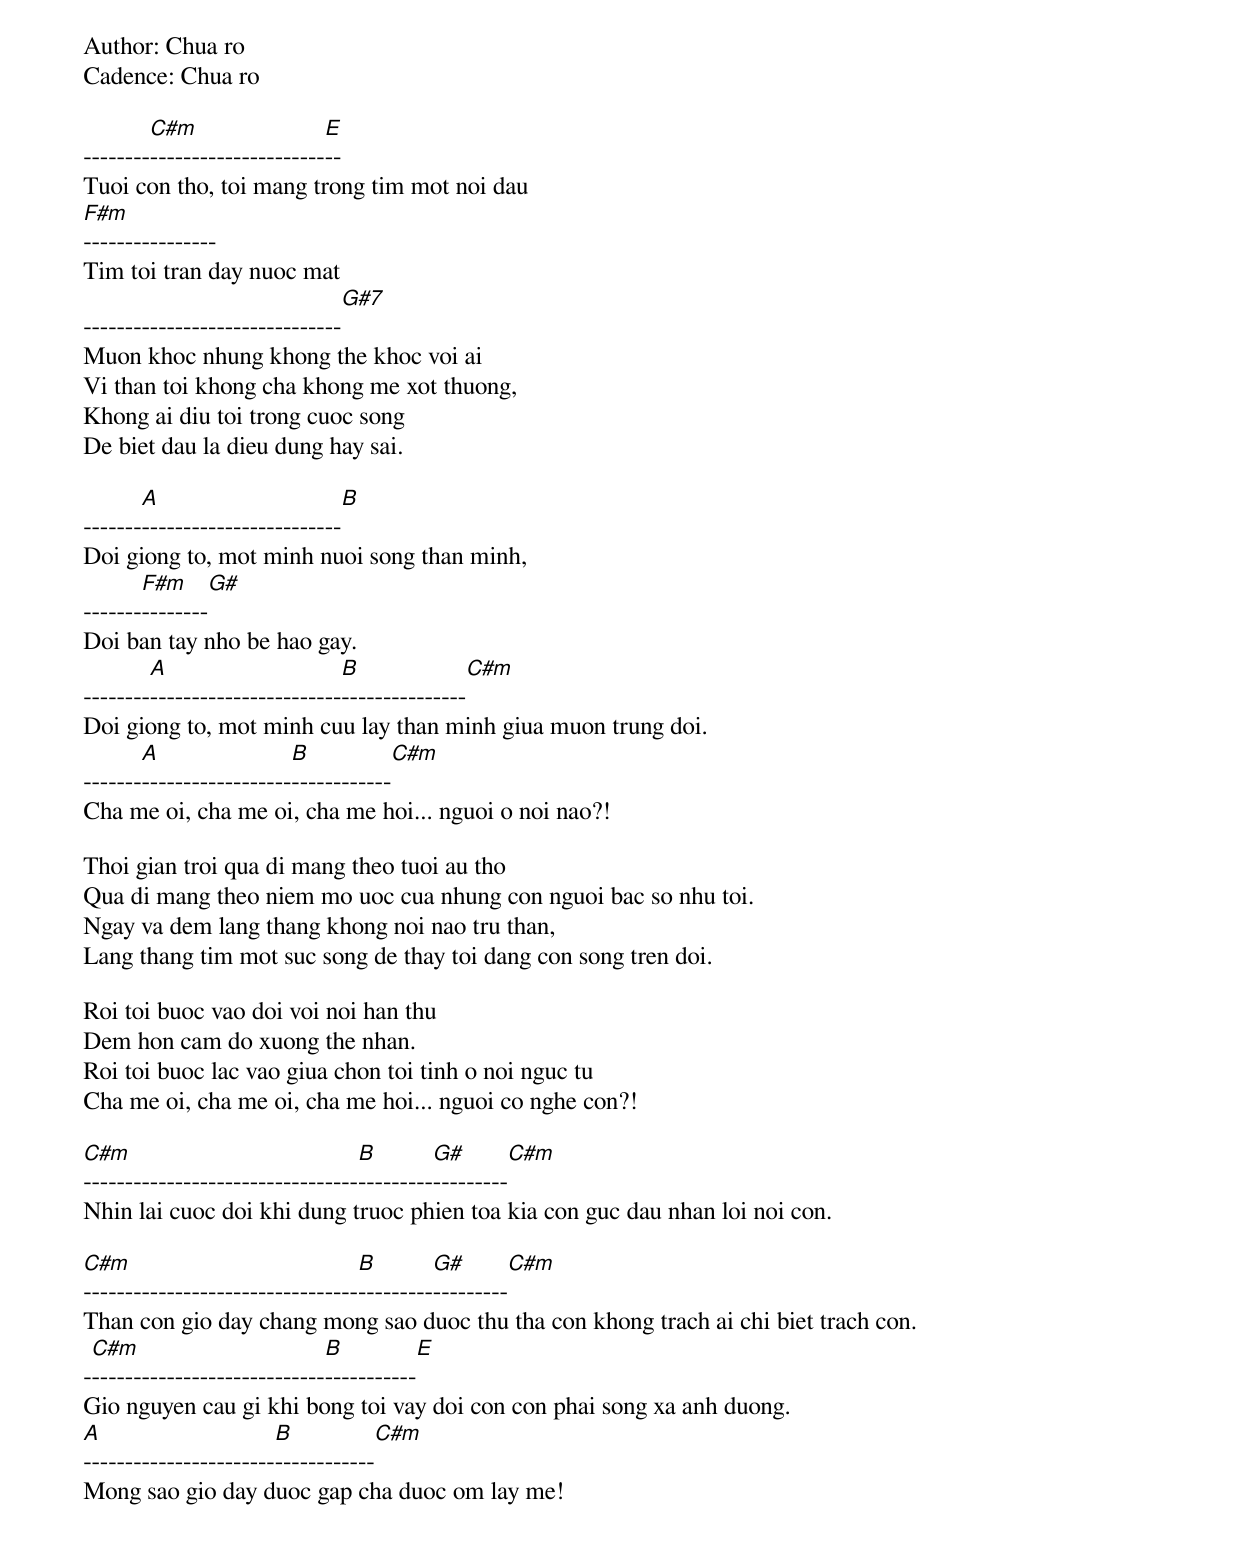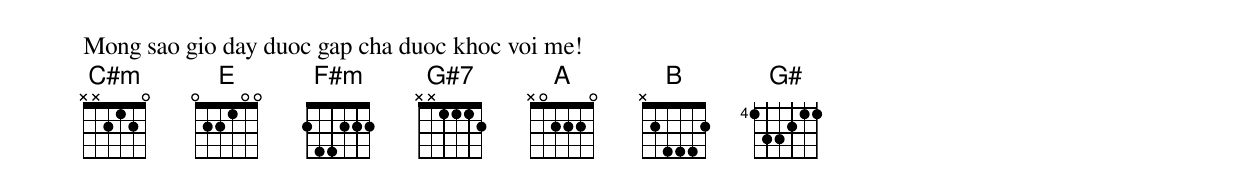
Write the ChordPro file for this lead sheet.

Author: Chua ro
Cadence: Chua ro

--------[C#m]---------------------[E]--
Tuoi con tho, toi mang trong tim mot noi dau
[F#m]----------------
Tim toi tran day nuoc mat
-------------------------------[G#7]
Muon khoc nhung khong the khoc voi ai
Vi than toi khong cha khong me xot thuong,
Khong ai diu toi trong cuoc song
De biet dau la dieu dung hay sai.

-------[A]------------------------[B]
Doi giong to, mot minh nuoi song than minh,
-------[F#m]--------[G#]
Doi ban tay nho be hao gay.
--------[A]-----------------------[B]---------------[C#m]
Doi giong to, mot minh cuu lay than minh giua muon trung doi.
-------[A]------------------[B]------------[C#m]
Cha me oi, cha me oi, cha me hoi... nguoi o noi nao?!

Thoi gian troi qua di mang theo tuoi au tho
Qua di mang theo niem mo uoc cua nhung con nguoi bac so nhu toi.
Ngay va dem lang thang khong noi nao tru than,
Lang thang tim mot suc song de thay toi dang con song tren doi.

Roi toi buoc vao doi voi noi han thu
Dem hon cam do xuong the nhan.
Roi toi buoc lac vao giua chon toi tinh o noi nguc tu
Cha me oi, cha me oi, cha me hoi... nguoi co nghe con?!

[C#m]---------------------------------[B]---------[G#]---------[C#m]
Nhin lai cuoc doi khi dung truoc phien toa kia con guc dau nhan loi noi con.

[C#m]---------------------------------[B]---------[G#]---------[C#m]
Than con gio day chang mong sao duoc thu tha con khong trach ai chi biet trach con.
-[C#m]----------------------------[B]-----------[E]
Gio nguyen cau gi khi bong toi vay doi con con phai song xa anh duong.
[A]-----------------------[B]------------[C#m]
Mong sao gio day duoc gap cha duoc om lay me!
Mong sao gio day duoc gap cha duoc khoc voi me!
